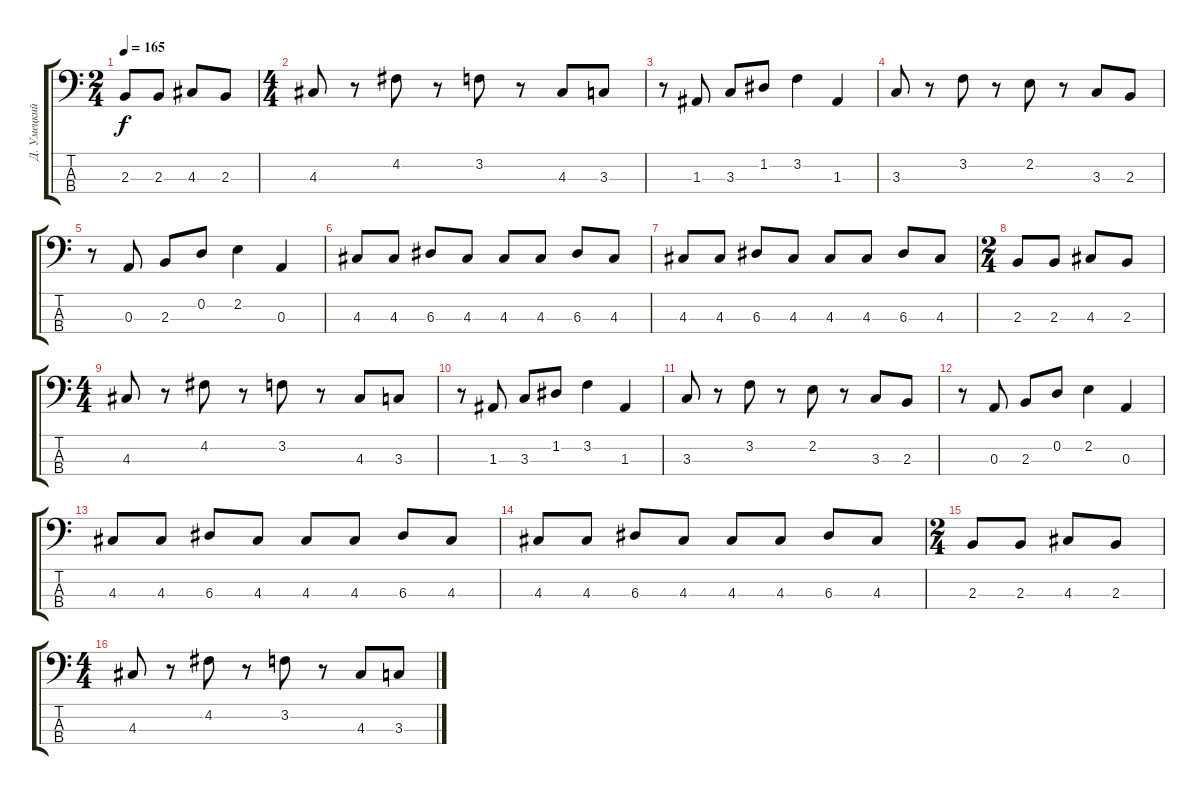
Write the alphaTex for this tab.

\track ("Д. Умецкий" "Д. Умецкий") {instrument electricbassfinger}
\staff {score tabs}
\tuning (G2 D2 A1 E1) {hide}
\ts (2 4)
\tempo 165
\clef f4
\ks c
2.3.8{dy f} 2.3.8 4.3.8 2.3.8 |
\ts (4 4)
4.3.8 r.8 4.2.8 r.8 3.2.8 r.8 4.3.8 3.3.8 |
r.8 1.3.8 3.3.8 1.2.8 3.2.4 1.3.4 |
3.3.8 r.8 3.2.8 r.8 2.2.8 r.8 3.3.8 2.3.8 |
r.8 0.3.8 2.3.8 0.2.8 2.2.4 0.3.4 |
4.3.8 4.3.8 6.3.8 4.3.8 4.3.8 4.3.8 6.3.8 4.3.8 |
4.3.8 4.3.8 6.3.8 4.3.8 4.3.8 4.3.8 6.3.8 4.3.8 |
\ts (2 4)
2.3.8 2.3.8 4.3.8 2.3.8 |
\ts (4 4)
4.3.8 r.8 4.2.8 r.8 3.2.8 r.8 4.3.8 3.3.8 |
r.8 1.3.8 3.3.8 1.2.8 3.2.4 1.3.4 |
3.3.8 r.8 3.2.8 r.8 2.2.8 r.8 3.3.8 2.3.8 |
r.8 0.3.8 2.3.8 0.2.8 2.2.4 0.3.4 |
4.3.8 4.3.8 6.3.8 4.3.8 4.3.8 4.3.8 6.3.8 4.3.8 |
4.3.8 4.3.8 6.3.8 4.3.8 4.3.8 4.3.8 6.3.8 4.3.8 |
\ts (2 4)
2.3.8 2.3.8 4.3.8 2.3.8 |
\ts (4 4)
4.3.8 r.8 4.2.8 r.8 3.2.8 r.8 4.3.8 3.3.8
